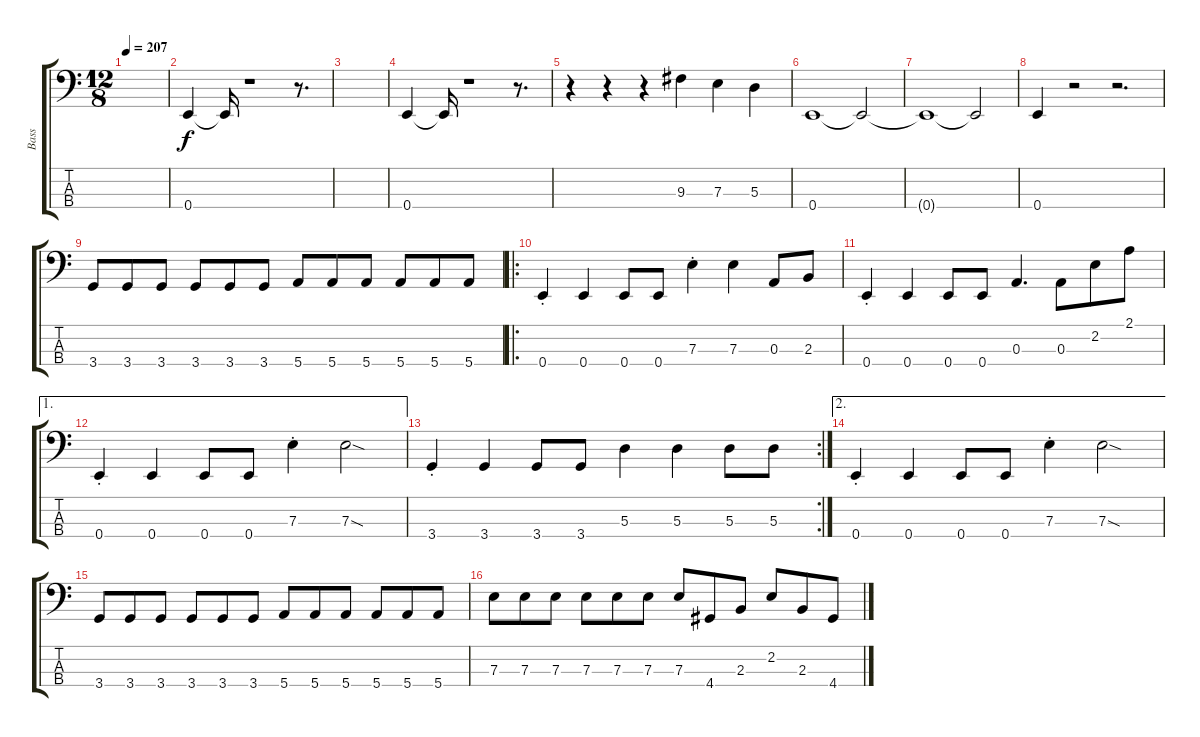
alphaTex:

\track ("Bass" "Bass") {instrument electricbassfinger}
\staff {score tabs}
\tuning (G2 D2 A1 E1) {hide}
\ts (12 8)
\tempo 207
\clef f4
\ks c
|
0.4.4 0.4{t}.16 r.1 r.8{d} |
|
0.4.4 0.4{t}.16 r.1 r.8{d} |
r.4 r.4 r.4 9.3.4 7.3.4 5.3.4 |
0.4.1 0.4{t}.2 |
0.4{t}.1 0.4{t}.2 |
0.4.4 r.2 r.2{d} |
3.4.8 3.4.8 3.4.8 3.4.8 3.4.8 3.4.8 5.4.8 5.4.8 5.4.8 5.4.8 5.4.8 5.4.8 |
\ro
0.4{st}.4 0.4.4 0.4.8 0.4.8 7.3{st}.4 7.3.4 0.3.8 2.3.8 |
0.4{st}.4 0.4.4 0.4.8 0.4.8 0.3.4{d} 0.3.8 2.2.8 2.1.8 |
\ae 1
0.4{st}.4 0.4.4 0.4.8 0.4.8 7.3{st}.4 7.3{sod}.2 |
\rc 2
3.4{st}.4 3.4.4 3.4.8 3.4.8 5.3.4 5.3.4 5.3.8 5.3.8 |
\ae 2
0.4{st}.4 0.4.4 0.4.8 0.4.8 7.3{st}.4 7.3{sod}.2 |
3.4.8 3.4.8 3.4.8 3.4.8 3.4.8 3.4.8 5.4.8 5.4.8 5.4.8 5.4.8 5.4.8 5.4.8 |
7.3.8 7.3.8 7.3.8 7.3.8 7.3.8 7.3.8 7.3.8 4.4.8 2.3.8 2.2.8 2.3.8 4.4.8
